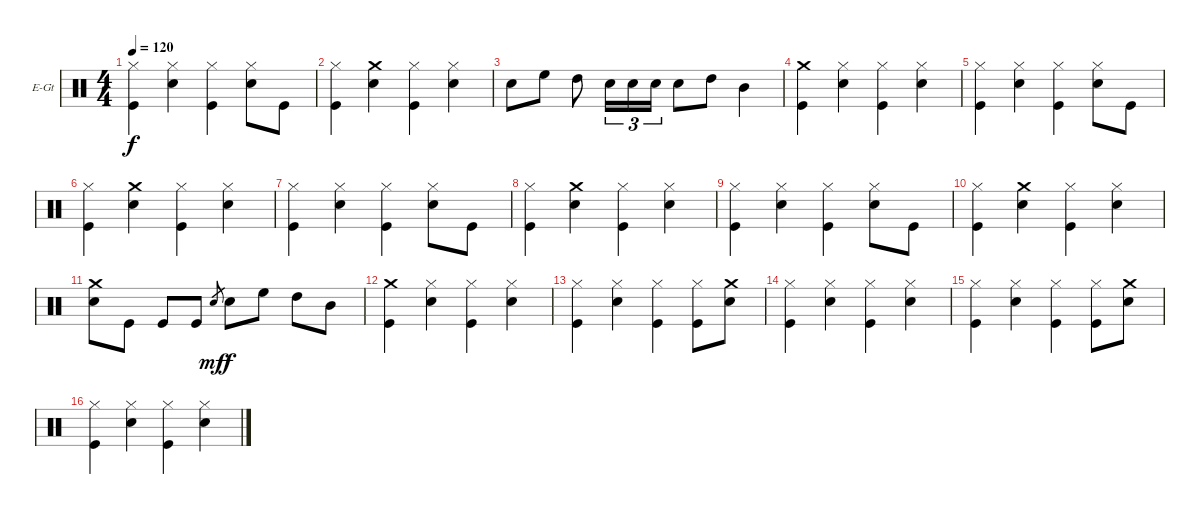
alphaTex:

\defaultSystemsLayout 4
\bracketExtendMode groupsimilarinstruments
\firstSystemTrackNameOrientation horizontal
\otherSystemsTrackNameOrientation horizontal
\track ("Lars Ultrich (Drums)" "E-Gt") {instrument percussion}
\staff {score}
\articulation defaults
\ts (4 4)
\tempo 120
\clef neutral
\ks c
("Hi-Hat (closed)" "Kick (hit)").4{dy f} ("Hi-Hat (closed)" "Snare (hit) 2").4 ("Hi-Hat (closed)" "Kick (hit)").4 ("Hi-Hat (closed)" "Snare (hit) 2").8 "Kick (hit)".8 |
("Hi-Hat (closed)" "Kick (hit)").4 ("Crash medium (hit)" "Snare (hit) 2").4 ("Hi-Hat (closed)" "Kick (hit)").4 ("Hi-Hat (closed)" "Snare (hit) 2").4 |
"Snare (hit) 2".8 "High Floor Tom (hit)".8 "High Tom (hit)".8 "Snare (hit) 2".16{tu (3 2)} "Snare (hit) 2".16{tu (3 2)} "Snare (hit) 2".16{tu (3 2)} "Snare (hit) 2".8 "High Tom (hit)".8 "Mid Tom (hit)".4 |
("Crash medium (hit)" "Kick (hit)").4 ("Hi-Hat (closed)" "Snare (hit) 2").4 ("Hi-Hat (closed)" "Kick (hit)").4 ("Hi-Hat (closed)" "Snare (hit) 2").4 |
("Hi-Hat (closed)" "Kick (hit)").4 ("Hi-Hat (closed)" "Snare (hit) 2").4 ("Hi-Hat (closed)" "Kick (hit)").4 ("Hi-Hat (closed)" "Snare (hit) 2").8 "Kick (hit)".8 |
("Hi-Hat (closed)" "Kick (hit)").4 ("Crash medium (hit)" "Snare (hit) 2").4 ("Hi-Hat (closed)" "Kick (hit)").4 ("Hi-Hat (closed)" "Snare (hit) 2").4 |
("Hi-Hat (closed)" "Kick (hit)").4 ("Hi-Hat (closed)" "Snare (hit) 2").4 ("Hi-Hat (closed)" "Kick (hit)").4 ("Hi-Hat (closed)" "Snare (hit) 2").8 "Kick (hit)".8 |
("Hi-Hat (closed)" "Kick (hit)").4 ("Crash medium (hit)" "Snare (hit) 2").4 ("Hi-Hat (closed)" "Kick (hit)").4 ("Hi-Hat (closed)" "Snare (hit) 2").4 |
("Hi-Hat (closed)" "Kick (hit)").4 ("Hi-Hat (closed)" "Snare (hit) 2").4 ("Hi-Hat (closed)" "Kick (hit)").4 ("Hi-Hat (closed)" "Snare (hit) 2").8 "Kick (hit)".8 |
("Hi-Hat (closed)" "Kick (hit)").4 ("Crash medium (hit)" "Snare (hit) 2").4 ("Hi-Hat (closed)" "Kick (hit)").4 ("Hi-Hat (closed)" "Snare (hit) 2").4 |
("Crash medium (hit)" "Snare (hit) 2").8 "Kick (hit)".8 "Kick (hit)".8 "Kick (hit)".8 "Snare (hit) 2".8{gr dy mf} "Snare (hit) 2".8{dy f} "High Floor Tom (hit)".8 "High Tom (hit)".8 "Mid Tom (hit)".8 |
("Crash medium (hit)" "Kick (hit)").4 ("Hi-Hat (closed)" "Snare (hit) 2").4 ("Hi-Hat (closed)" "Kick (hit)").4 ("Hi-Hat (closed)" "Snare (hit) 2").4 |
("Hi-Hat (closed)" "Kick (hit)").4 ("Hi-Hat (closed)" "Snare (hit) 2").4 ("Hi-Hat (closed)" "Kick (hit)").4 ("Hi-Hat (closed)" "Kick (hit)").8 ("Crash medium (hit)" "Snare (hit) 2").8 |
("Hi-Hat (closed)" "Kick (hit)").4 ("Hi-Hat (closed)" "Snare (hit) 2").4 ("Hi-Hat (closed)" "Kick (hit)").4 ("Hi-Hat (closed)" "Snare (hit) 2").4 |
("Hi-Hat (closed)" "Kick (hit)").4 ("Hi-Hat (closed)" "Snare (hit) 2").4 ("Hi-Hat (closed)" "Kick (hit)").4 ("Hi-Hat (closed)" "Kick (hit)").8 ("Crash medium (hit)" "Snare (hit) 2").8 |
("Hi-Hat (closed)" "Kick (hit)").4 ("Hi-Hat (closed)" "Snare (hit) 2").4 ("Hi-Hat (closed)" "Kick (hit)").4 ("Hi-Hat (closed)" "Snare (hit) 2").4
